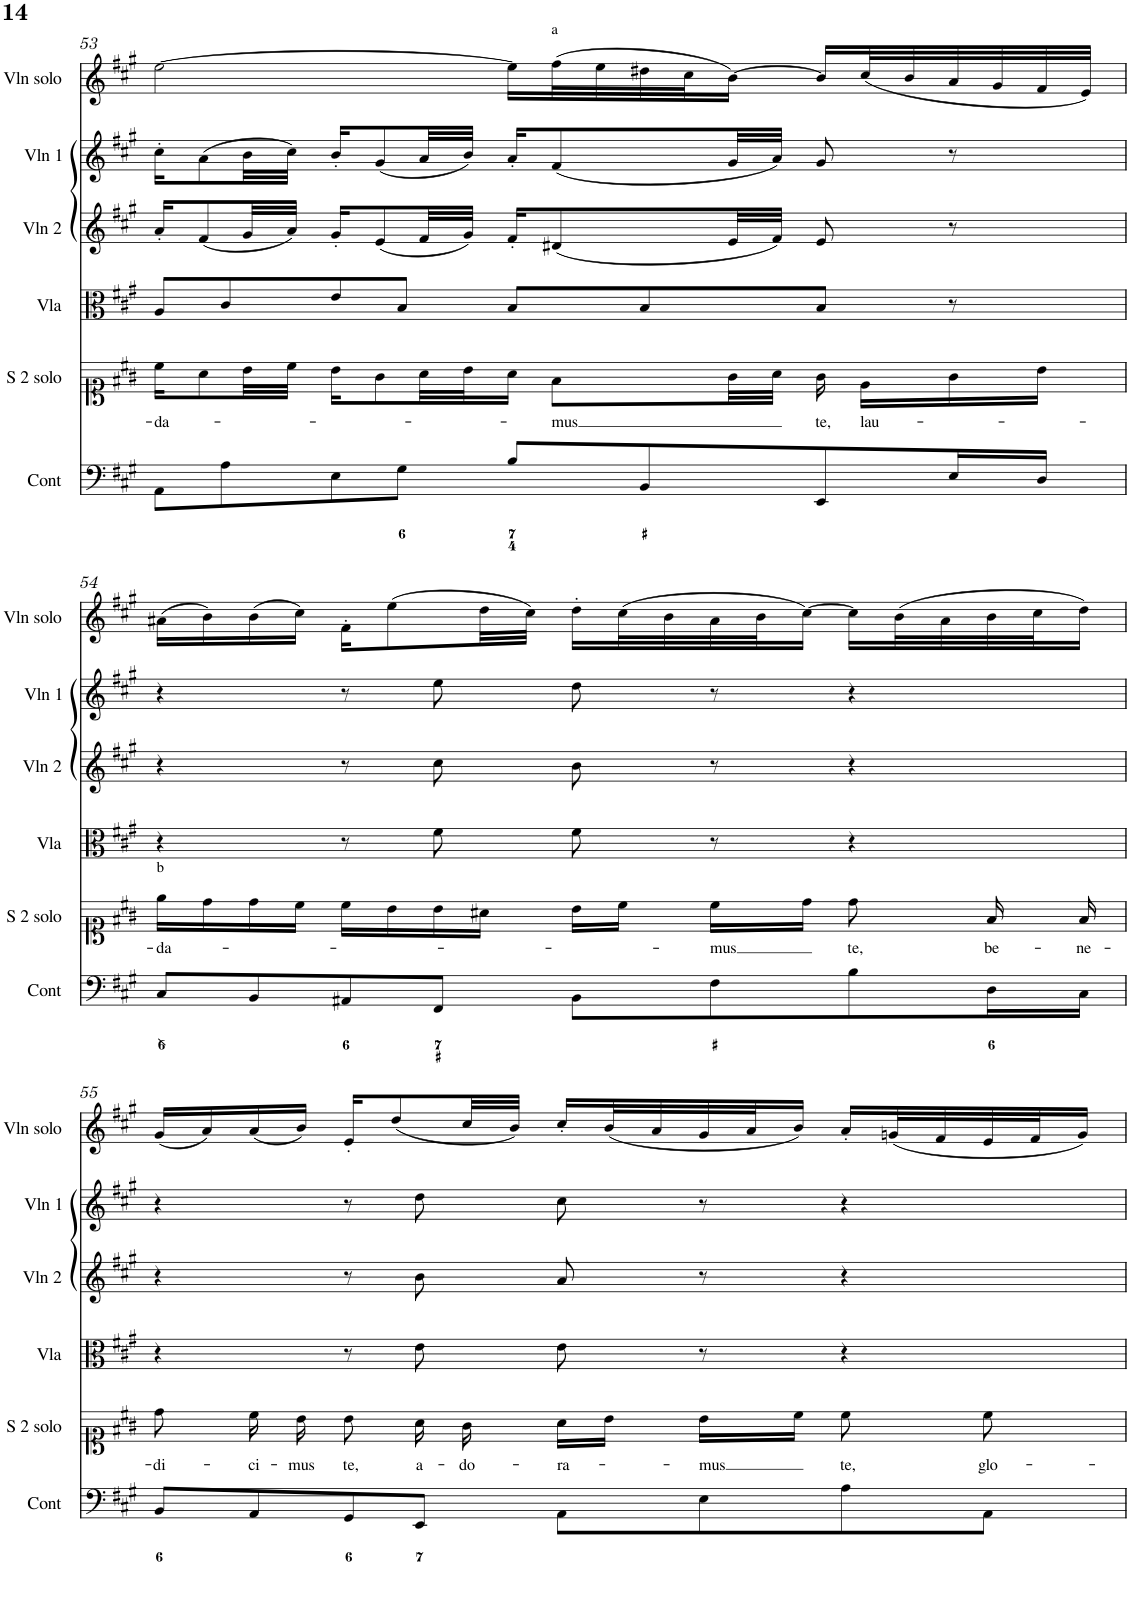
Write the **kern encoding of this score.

**kern	**kern	**text	**kern	**kern	**kern	**kern
*part6	*part5	*part5	*part4	*part3	*part2	*part1
*staff6	*staff5	*staff5	*staff4	*staff3	*staff2	*staff1
*I"Continuo	*I"Soprano 2 solo (sic)	*	*I"Viola	*I"Violin 2	*I"Violin 1	*I"Violin solo
*I'Cont	*I'S 2 solo	*	*I'Vla	*I'Vln 2	*I'Vln 1	*I'Vln solo
!!LO:PB:g=z
*clefF4	*clefC1	*	*clefC3	*clefG2	*clefG2	*clefG2
*k[f#c#g#]	*k[f#c#g#]	*	*k[f#c#g#]	*k[f#c#g#]	*k[f#c#g#]	*k[f#c#g#]
*M4/4	*M4/4	*	*M4/4	*M4/4	*M4/4	*M4/4
*met(c)	*met(c)	*	*met(c)	*met(c)	*met(c)	*met(c)
=53	=53	=53	=53	=53	=53	=53
!	!	!LO:LY:b	!	!	!	!
8AA\L	16cc#\KL	-da-	8A/L	16a'/KL	16cc#'\KL	[2ee\
.	8a\	.	.	(8f#/	(8a\	.
8A\	.	.	8c#/	.	.	.
.	32b\LL	.	.	32g#/LL	32b\LL	.
.	32cc#\JJJ	.	.	32a/JJJ)	32cc#\JJJ)	.
8E\	16b\KL	.	8e/	16g#'/KL	16b'/KL	.
.	8g#\	.	.	(8e/	(8g#/	.
8G#\J	.	.	8B/J	.	.	.
.	32a\LL	.	.	32f#/LL	32a/LL	.
.	32b\J	.	.	32g#/JJJ)	32b/JJJ)	.
8B/L	16a\JJ	.	8B/L	16f#'/KL	16a'/KL	16ee\LL]
!	!	!	!	!	!	!LO:TX:a:t=a
!	!	!LO:LY:b	!	!	!	!
.	8f#\L	-mus	.	(8d#X/	(8f#/	(32ff#\L
.	.	.	.	.	.	32ee\
8BB/	.	.	8B/	.	.	32dd#X\
.	.	.	.	.	.	32cc#\J
.	32g#\LL	.	.	32e/LL	32g#/LL	[16b\JJ)
.	32a\JJJ	.	.	32f#/JJJ)	32a/JJJ)	.
!	!	!LO:LY:b	!	!	!	!
8EE/	16g#\	te,	8B/J	8e/	8g#/	16b/LL]
!	!	!LO:LY:b	!	!	!	!
.	16e\LL	lau-	.	.	.	(32cc#/L
.	.	.	.	.	.	32b/
16E/L	16g#\	.	8r	8r	8r	32a/
.	.	.	.	.	.	32g#/
16D/JJ	16b\JJ	.	.	.	.	32f#/
.	.	.	.	.	.	32e/JJJ)
!!LO:LB:g=z
=54	=54	=54	=54	=54	=54	=54
!	!LO:TX:a:t=b	!	!	!	!	!
!	!	!LO:LY:b	!	!	!	!
8C#/L	16ee\LL	-da-	4r	4r	4r	(16a#X\LL
.	16dd\	.	.	.	.	16b\)
8BB/	16dd\	.	.	.	.	(16b\
.	16cc#\JJ	.	.	.	.	16cc#\JJ)
8AA#X/	16cc#\LL	.	8r	8r	8r	16f#'\KL
.	16b\	.	.	.	.	(8ee\
8FF#/J	16b\	.	8f#\	8cc#\	8ee\	.
.	16a#X\JJ	.	.	.	.	32dd\LL
.	.	.	.	.	.	32cc#\JJJ)
8BB\L	16b\LL	.	8f#\	8b\	8dd\	16dd'\LL
.	16cc#\JJ	.	.	.	.	(32cc#\L
.	.	.	.	.	.	32b\
!	!	!LO:LY:b	!	!	!	!
8F#\	16cc#\LL	-mus	8r	8r	8r	32a#\
.	.	.	.	.	.	32b\J
.	16dd\JJ	.	.	.	.	[16cc#\JJ)
!	!	!LO:LY:b	!	!	!	!
8B\	8dd\	te,	4r	4r	4r	16cc#\LL]
.	.	.	.	.	.	(32b\L
.	.	.	.	.	.	32a#\
!	!	!LO:LY:b	!	!	!	!
16D\L	16f#/	be-	.	.	.	32b\
.	.	.	.	.	.	32cc#\J
!	!	!LO:LY:b	!	!	!	!
16C#\JJ	16f#/	-ne-	.	.	.	16dd\JJ)
!!LO:LB:g=z
=55	=55	=55	=55	=55	=55	=55
!	!	!LO:LY:b	!	!	!	!
8BB/L	8dd\	-di-	4r	4r	4r	(16g#/LL
.	.	.	.	.	.	16a/)
!	!	!LO:LY:b	!	!	!	!
8AA/	16cc#\	-ci-	.	.	.	(16a/
!	!	!LO:LY:b	!	!	!	!
.	16b\	-mus	.	.	.	16b/JJ)
!	!	!LO:LY:b	!	!	!	!
8GG#/	8b\	te,	8r	8r	8r	16e'/KL
.	.	.	.	.	.	(8dd/
!	!	!LO:LY:b	!	!	!	!
8EE/J	16a\	a-	8e\	8b\	8dd\	.
!	!	!LO:LY:b	!	!	!	!
.	16g#\	-do-	.	.	.	32cc#/LL
.	.	.	.	.	.	32b/JJJ)
!	!	!LO:LY:b	!	!	!	!
8AA\L	16a\LL	-ra-	8e\	8a/	8cc#\	16cc#'/LL
.	16b\JJ	.	.	.	.	(32b/L
.	.	.	.	.	.	32a/
!	!	!LO:LY:b	!	!	!	!
8E\	16b\LL	-mus	8r	8r	8r	32g#/
.	.	.	.	.	.	32a/J
.	16cc#\JJ	.	.	.	.	16b/JJ)
!	!	!LO:LY:b	!	!	!	!
8A\	8cc#\	te,	4r	4r	4r	16a'/LL
.	.	.	.	.	.	(32gn/L
.	.	.	.	.	.	32f#/
!	!	!LO:LY:b	!	!	!	!
8AA\J	8cc#\	glo-	.	.	.	32e/
.	.	.	.	.	.	32f#/J
.	.	.	.	.	.	16g/JJ)
=	=	=	=	=	=	=
*-	*-	*-	*-	*-	*-	*-
